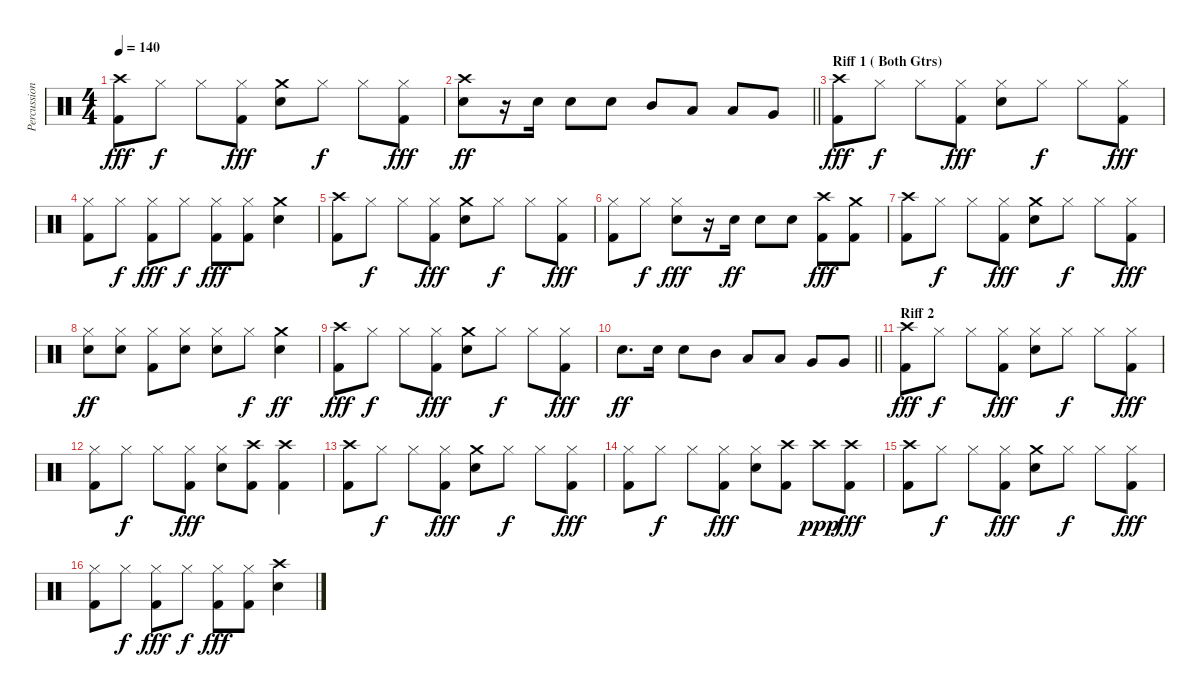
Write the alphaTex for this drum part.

\track ("Percussion" "Percussion") {instrument percussion}
\staff {score}
\articulation defaults
\ts (4 4)
\tempo 140
\clef neutral
\ks c
("Crash high (hit)" "Kick (hit) 2").8{dy fff} "Hi-Hat (closed)".8{dy f} "Hi-Hat (closed)".8 ("Hi-Hat (closed)" "Kick (hit) 2").8{dy fff} ("Crash medium (hit)" "Snare (hit) 2").8 "Hi-Hat (closed)".8{dy f} "Hi-Hat (closed)".8 ("Hi-Hat (closed)" "Kick (hit) 2").8{dy fff} |
\barLineRight lightlight
("Crash high (hit)" "Snare (hit) 2").8{dy ff} r.16 "Snare (hit) 2".16 "Snare (hit) 2".8 "Snare (hit) 2".8 "Mid Tom (hit)".8 "Low Tom (hit)".8 "Low Tom (hit)".8 "Very Low Tom (hit)".8 |
\section ("" "Riff 1 ( Both Gtrs)")
("Crash high (hit)" "Kick (hit) 2").8{dy fff} "Hi-Hat (closed)".8{dy f} "Hi-Hat (closed)".8 ("Hi-Hat (closed)" "Kick (hit) 2").8{dy fff} ("Hi-Hat (closed)" "Snare (hit) 2").8 "Hi-Hat (closed)".8{dy f} "Hi-Hat (closed)".8 ("Hi-Hat (closed)" "Kick (hit) 2").8{dy fff} |
("Hi-Hat (closed)" "Kick (hit) 2").8 "Hi-Hat (closed)".8{dy f} ("Hi-Hat (closed)" "Kick (hit) 2").8{dy fff} "Hi-Hat (closed)".8{dy f} ("Hi-Hat (closed)" "Kick (hit) 2").8{dy fff} ("Hi-Hat (closed)" "Kick (hit) 2").8 ("Crash medium (hit)" "Snare (hit) 2").4 |
("Crash high (hit)" "Kick (hit) 2").8 "Hi-Hat (closed)".8{dy f} "Hi-Hat (closed)".8 ("Hi-Hat (closed)" "Kick (hit) 2").8{dy fff} ("Crash medium (hit)" "Snare (hit) 2").8 "Hi-Hat (closed)".8{dy f} "Hi-Hat (closed)".8 ("Hi-Hat (closed)" "Kick (hit) 2").8{dy fff} |
("Hi-Hat (closed)" "Kick (hit) 2").8 "Hi-Hat (closed)".8{dy f} ("Hi-Hat (closed)" "Snare (hit) 2").8{dy fff} r.16 "Snare (hit) 2".16{dy ff} "Snare (hit) 2".8 "Snare (hit) 2".8 ("Crash high (hit)" "Kick (hit) 2").8{dy fff} ("Crash medium (hit)" "Kick (hit) 2").8 |
("Crash high (hit)" "Kick (hit) 2").8 "Hi-Hat (closed)".8{dy f} "Hi-Hat (closed)".8 ("Hi-Hat (closed)" "Kick (hit) 2").8{dy fff} ("Crash medium (hit)" "Snare (hit) 2").8 "Hi-Hat (closed)".8{dy f} "Hi-Hat (closed)".8 ("Hi-Hat (closed)" "Kick (hit) 2").8{dy fff} |
("Hi-Hat (closed)" "Snare (hit) 2").8{dy ff} ("Hi-Hat (closed)" "Snare (hit) 2").8 ("Hi-Hat (closed)" "Kick (hit) 2").8 ("Hi-Hat (closed)" "Snare (hit) 2").8 ("Hi-Hat (closed)" "Snare (hit) 2").8 "Hi-Hat (closed)".8{dy f} ("Crash medium (hit)" "Snare (hit) 2").4{dy ff} |
("Crash high (hit)" "Kick (hit) 2").8{dy fff} "Hi-Hat (closed)".8{dy f} "Hi-Hat (closed)".8 ("Hi-Hat (closed)" "Kick (hit) 2").8{dy fff} ("Crash medium (hit)" "Snare (hit) 2").8 "Hi-Hat (closed)".8{dy f} "Hi-Hat (closed)".8 ("Hi-Hat (closed)" "Kick (hit) 2").8{dy fff} |
\barLineRight lightlight "Snare (hit) 2".8{d dy ff} "Snare (hit) 2".16 "Snare (hit) 2".8 "Mid Tom (hit)".8 "Low Tom (hit)".8 "Low Tom (hit)".8 "Very Low Tom (hit)".8 "Very Low Tom (hit)".8
|
\section ("" "Riff 2")
("Crash high (hit)" "Kick (hit) 2").8{dy fff} "Hi-Hat (closed)".8{dy f} "Hi-Hat (closed)".8 ("Hi-Hat (closed)" "Kick (hit) 2").8{dy fff} ("Hi-Hat (closed)" "Snare (hit) 2").8 "Hi-Hat (closed)".8{dy f} "Hi-Hat (closed)".8 ("Hi-Hat (closed)" "Kick (hit) 2").8{dy fff} |
("Hi-Hat (closed)" "Kick (hit) 2").8 "Hi-Hat (closed)".8{dy f} "Hi-Hat (closed)".8 ("Hi-Hat (closed)" "Kick (hit) 2").8{dy fff} ("Hi-Hat (closed)" "Snare (hit) 2").8 ("Crash high (hit)" "Kick (hit) 2").8 ("Crash high (hit)" "Kick (hit) 2").4 |
("Crash high (hit)" "Kick (hit) 2").8 "Hi-Hat (closed)".8{dy f} "Hi-Hat (closed)".8 ("Hi-Hat (closed)" "Kick (hit) 2").8{dy fff} ("Crash medium (hit)" "Snare (hit) 2").8 "Hi-Hat (closed)".8{dy f} "Hi-Hat (closed)".8 ("Hi-Hat (closed)" "Kick (hit) 2").8{dy fff} |
("Hi-Hat (closed)" "Kick (hit) 2").8 "Hi-Hat (closed)".8{dy f} "Hi-Hat (closed)".8 ("Hi-Hat (closed)" "Kick (hit) 2").8{dy fff} ("Hi-Hat (closed)" "Snare (hit) 2").8 ("Crash high (hit)" "Kick (hit) 2").8 "Crash high (hit)".8{dy ppp} ("Crash high (hit)" "Kick (hit) 2").8{dy fff} |
("Crash high (hit)" "Kick (hit) 2").8 "Hi-Hat (closed)".8{dy f} "Hi-Hat (closed)".8 ("Hi-Hat (closed)" "Kick (hit) 2").8{dy fff} ("Crash medium (hit)" "Snare (hit) 2").8 "Hi-Hat (closed)".8{dy f} "Hi-Hat (closed)".8 ("Hi-Hat (closed)" "Kick (hit) 2").8{dy fff} |
("Hi-Hat (closed)" "Kick (hit) 2").8 "Hi-Hat (closed)".8{dy f} ("Hi-Hat (closed)" "Kick (hit) 2").8{dy fff} "Hi-Hat (closed)".8{dy f} ("Hi-Hat (closed)" "Kick (hit) 2").8{dy fff} ("Hi-Hat (closed)" "Kick (hit) 2").8 ("Crash high (hit)" "Snare (hit) 2").4
